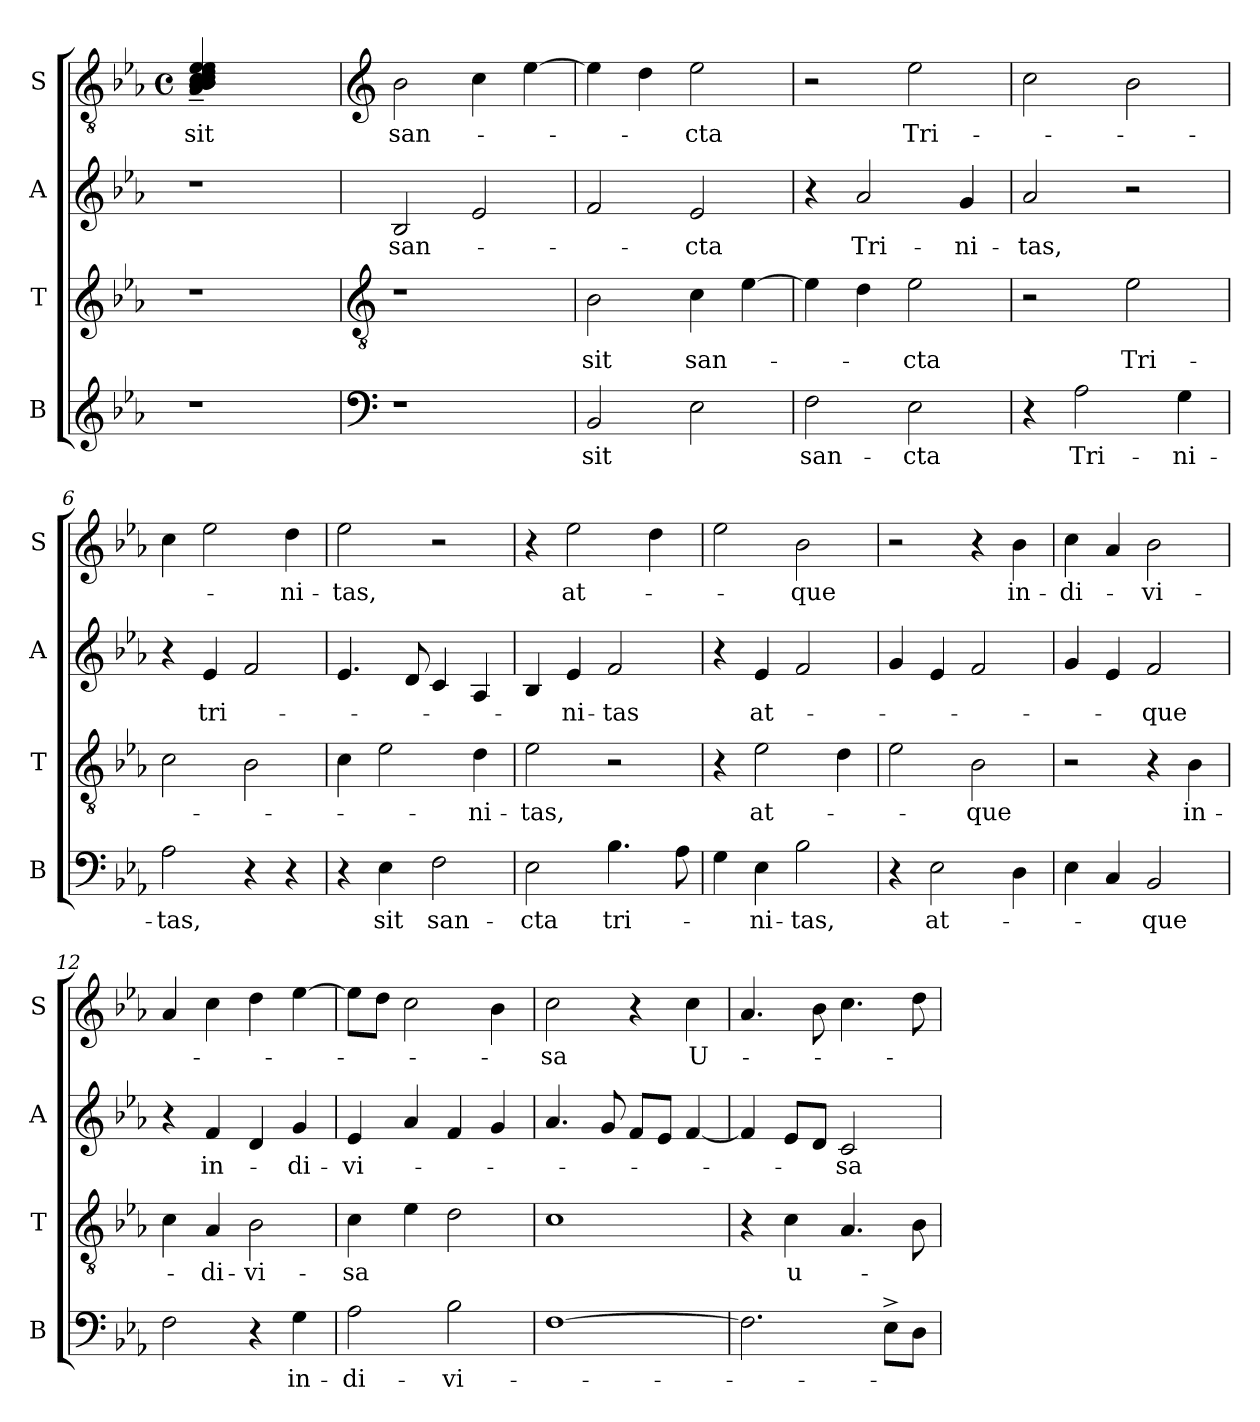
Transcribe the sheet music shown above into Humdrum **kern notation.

**kern	**text	**kern	**text	**kern	**text	**kern	**text
*part4	*part4	*part3	*part3	*part2	*part2	*part1	*part1
*staff4	*staff4	*staff3	*staff3	*staff2	*staff2	*staff1	*staff1
*I"B	*	*I"T	*	*I"A	*	*I"S	*
*I'B	*	*I'T	*	*I'A	*	*I'S	*
*clefG2	*	*clefG2	*	*clefG2	*	*clefGv2	*
*k[b-e-a-]	*	*k[b-e-a-]	*	*k[b-e-a-]	*	*k[b-e-a-]	*
*E-:	*	*E-:	*	*E-:	*	*E-:	*
*	*	*	*	*	*	*M4/4	*
*	*	*	*	*	*	*met(c)	*
=1	=1	=1	=1	=1	=1	=1	=1
!	!	!	!	!	!	!	!LO:LY:b
1r	.	1r	.	1r	.	(4A-/~> 4B-/~> 4B-/~> 4B-/~> 4B-/~> 4c/~> 4c/~> 4d/~> 4e-/~> 4e-/~>	sit
.	.	.	.	.	.	2.ryy	.
!!LO:LB:g=z
=2	=2	=2	=2	=2	=2	=2	=2
*clefF4	*	*clefGv2	*	*	*	*clefG2	*
!	!	!	!	!	!LO:LY:b	!	!LO:LY:b
1r	.	1r	.	2B-/	san-	2b-\	san-
.	.	.	.	2e-/	.	4cc\	.
.	.	.	.	.	.	[>4ee-\	.
=3	=3	=3	=3	=3	=3	=3	=3
!	!LO:LY:b	!	!LO:LY:b	!	!	!	!
2BB-/	sit	2B-\	sit	2f/	.	4ee-\]	.
.	.	.	.	.	.	4dd\	.
!	!	!	!LO:LY:b	!	!LO:LY:b	!	!LO:LY:b
2E-\	.	4c\	san-	2e-/	-cta	2ee-\	-cta
.	.	[>4e-\	.	.	.	.	.
=4	=4	=4	=4	=4	=4	=4	=4
!	!LO:LY:b	!	!	!	!	!	!
2F\	san-	4e-\]	.	4r	.	2r	.
!	!	!	!	!	!LO:LY:b	!	!
.	.	4d\	.	2a-/	Tri-	.	.
!	!LO:LY:b	!	!LO:LY:b	!	!	!	!LO:LY:b
2E-\	-cta	2e-\	-cta	.	.	2ee-\	Tri-
!	!	!	!	!	!LO:LY:b	!	!
.	.	.	.	4g/	-ni-	.	.
=5	=5	=5	=5	=5	=5	=5	=5
!	!	!	!	!	!LO:LY:b	!	!
4r	.	2r	.	2a-/	-tas,	2cc\	.
!	!LO:LY:b	!	!	!	!	!	!
2A-\	Tri-	.	.	.	.	.	.
!	!	!	!LO:LY:b	!	!	!	!
.	.	2e-\	Tri-	2r	.	2b-\	.
!	!LO:LY:b	!	!	!	!	!	!
4G\	-ni-	.	.	.	.	.	.
=6	=6	=6	=6	=6	=6	=6	=6
!	!LO:LY:b	!	!	!	!	!	!
2A-\	-tas,	2c\	.	4r	.	4cc\	.
!	!	!	!	!	!LO:LY:b	!	!
.	.	.	.	4e-/	tri-	2ee-\	.
4r	.	2B-\	.	2f/	.	.	.
!	!	!	!	!	!	!	!LO:LY:b
4r	.	.	.	.	.	4dd\	-ni-
=7	=7	=7	=7	=7	=7	=7	=7
!	!	!	!	!	!	!	!LO:LY:b
4r	.	4c\	.	4.e-/	.	2ee-\	-tas,
!	!LO:LY:b	!	!	!	!	!	!
4E-\	sit	2e-\	.	.	.	.	.
.	.	.	.	8d/	.	.	.
!	!LO:LY:b	!	!	!	!	!	!
2F\	san-	.	.	4c/	.	2r	.
!	!	!	!LO:LY:b	!	!	!	!
.	.	4d\	-ni-	4A-/	.	.	.
=8	=8	=8	=8	=8	=8	=8	=8
!	!LO:LY:b	!	!LO:LY:b	!	!	!	!
2E-\	-cta	2e-\	-tas,	4B-/	.	4r	.
!	!	!	!	!	!LO:LY:b	!	!LO:LY:b
.	.	.	.	4e-/	-ni-	2ee-\	at-
!	!LO:LY:b	!	!	!	!LO:LY:b:rj	!	!
4.B-\	tri-	2r	.	2f/	-tas	.	.
.	.	.	.	.	.	4dd\	.
8A-\	.	.	.	.	.	.	.
!!LO:LB:g=z
=9	=9	=9	=9	=9	=9	=9	=9
4G\	.	4r	.	4r	.	2ee-\	.
!	!LO:LY:b	!	!LO:LY:b	!	!LO:LY:b	!	!
4E-\	-ni-	2e-\	at-	4e-/	at-	.	.
!	!LO:LY:b	!	!	!	!	!	!LO:LY:b
2B-\	-tas,	.	.	2f/	.	2b-\	-que
.	.	4d\	.	.	.	.	.
=10	=10	=10	=10	=10	=10	=10	=10
4r	.	2e-\	.	4g/	.	2r	.
!	!LO:LY:b	!	!	!	!	!	!
2E-\	at-	.	.	4e-/	.	.	.
!	!	!	!LO:LY:b	!	!	!	!
.	.	2B-\	-que	2f/	.	4r	.
!	!	!	!	!	!	!	!LO:LY:b
4D\	.	.	.	.	.	4b-\	in-
=11	=11	=11	=11	=11	=11	=11	=11
!	!	!	!	!	!	!	!LO:LY:b
4E-\	.	2r	.	4g/	.	4cc\	-di-
4C/	.	.	.	4e-/	.	4a-/	.
!	!LO:LY:b	!	!	!	!LO:LY:b	!	!LO:LY:b
2BB-/	-que	4r	.	2f/	-que	2b-\	-vi-
!	!	!	!LO:LY:b	!	!	!	!
.	.	4B-\	in-	.	.	.	.
=12	=12	=12	=12	=12	=12	=12	=12
2F\	.	4c\	.	4r	.	4a-/	.
!	!	!	!LO:LY:b	!	!LO:LY:b	!	!
.	.	4A-/	-di-	4f/	in-	4cc\	.
!	!	!	!LO:LY:b	!	!	!	!
4r	.	2B-\	-vi-	4d/	.	4dd\	.
!	!LO:LY:b:rj	!	!	!	!LO:LY:b	!	!
4G\	in-	.	.	4g/	-di-	[>4ee-\	.
=13	=13	=13	=13	=13	=13	=13	=13
!	!LO:LY:b	!	!LO:LY:b	!	!LO:LY:b	!	!
2A-\	-di-	4c\	-sa	4e-/	-vi-	8ee-\L]	.
.	.	.	.	.	.	8dd\J	.
.	.	4e-\	.	4a-/	.	2cc\	.
!	!LO:LY:b	!	!	!	!	!	!
2B-\	-vi-	2d\	.	4f/	.	.	.
.	.	.	.	4g/	.	4b-\	.
=14	=14	=14	=14	=14	=14	=14	=14
!	!	!	!	!	!	!	!LO:LY:b
[>1F	.	1c	.	4.a-/	.	2cc\	-sa
.	.	.	.	8g/	.	.	.
.	.	.	.	8f/L	.	4r	.
.	.	.	.	8e-/J	.	.	.
!	!	!	!	!	!	!	!LO:LY:b
.	.	.	.	[<4f/	.	4cc\	U-
=15	=15	=15	=15	=15	=15	=15	=15
2.F\]	.	4r	.	4f/]	.	4.a-/	.
!	!	!	!LO:LY:b	!	!	!	!
.	.	4c\	u-	8e-/L	.	.	.
.	.	.	.	8d/J	.	8b-\	.
!	!	!	!	!	!LO:LY:b	!	!
.	.	4.A-/	.	2c/	-sa	4.cc\	.
8E-^>\L	.	.	.	.	.	.	.
8D\J	.	8B-\	.	.	.	8dd\	.
=	=	=	=	=	=	=	=
*-	*-	*-	*-	*-	*-	*-	*-
